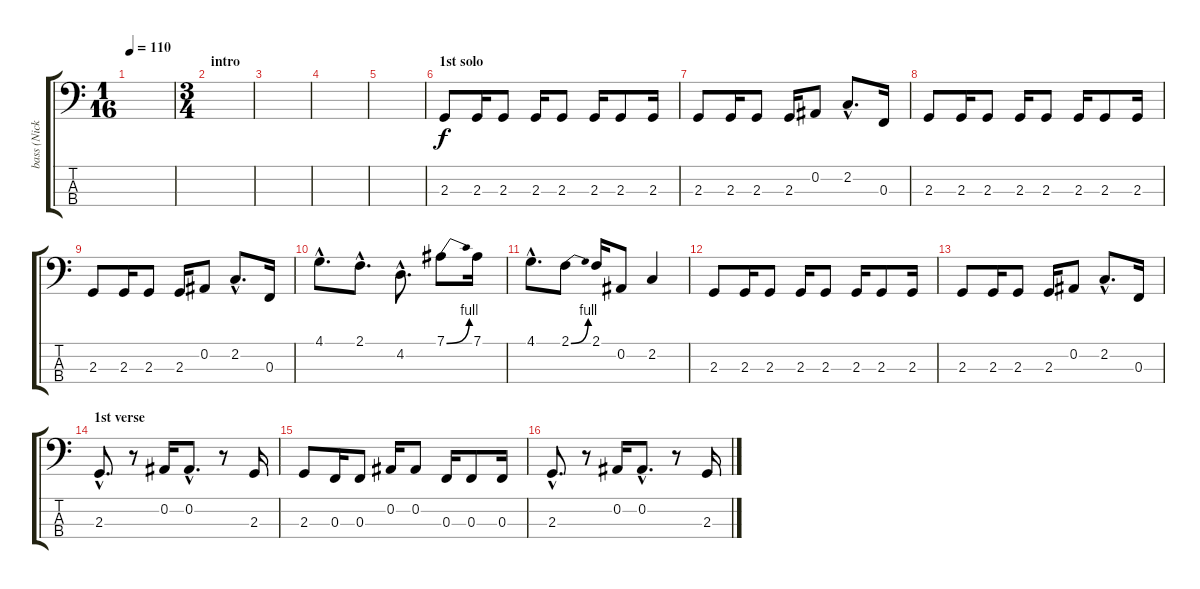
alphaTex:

\track ("bass (Nick Oliveri)" "bass (Nick") {instrument electricbasspick}
\staff {score tabs}
\tuning (Eb2 Bb1 F1 C1) {hide}
\ts (1 16)
\tempo 110
\clef f4
\ks c
|
\ts (3 4)
\section ("" "intro")
|
|
|
|
\section ("" "1st solo")
2.3.8 2.3.16 2.3.8 2.3.16 2.3.8 2.3.16 2.3.8 2.3.16 |
2.3.8 2.3.16 2.3.8 2.3.16 0.2.8 2.2{hac}.8{d} 0.3.16 |
2.3.8 2.3.16 2.3.8 2.3.16 2.3.8 2.3.16 2.3.8 2.3.16 |
2.3.8 2.3.16 2.3.8 2.3.16 0.2.8 2.2{hac}.8{d} 0.3.16 |
4.1{hac}.8{d} 2.1{hac}.8{d} 4.2{hac}.8{d} 7.1{be (bend 0 0 60 4)}.8 7.1.16 |
4.1{hac}.8{d} 2.1{be (bend 0 0 60 4)}.8 2.1.16 0.2.8 2.2.4 |
2.3.8 2.3.16 2.3.8 2.3.16 2.3.8 2.3.16 2.3.8 2.3.16 |
2.3.8 2.3.16 2.3.8 2.3.16 0.2.8 2.2{hac}.8{d} 0.3.16 |
\section ("" "1st verse")
2.3{hac}.8{d} r.8 0.2.16 0.2{hac}.8{d} r.8 2.3.16 |
2.3.8 0.3.16 0.3.8 0.2.16 0.2.8 0.3.16 0.3.8 0.3.16 |
2.3{hac}.8{d} r.8 0.2.16 0.2{hac}.8{d} r.8 2.3.16
